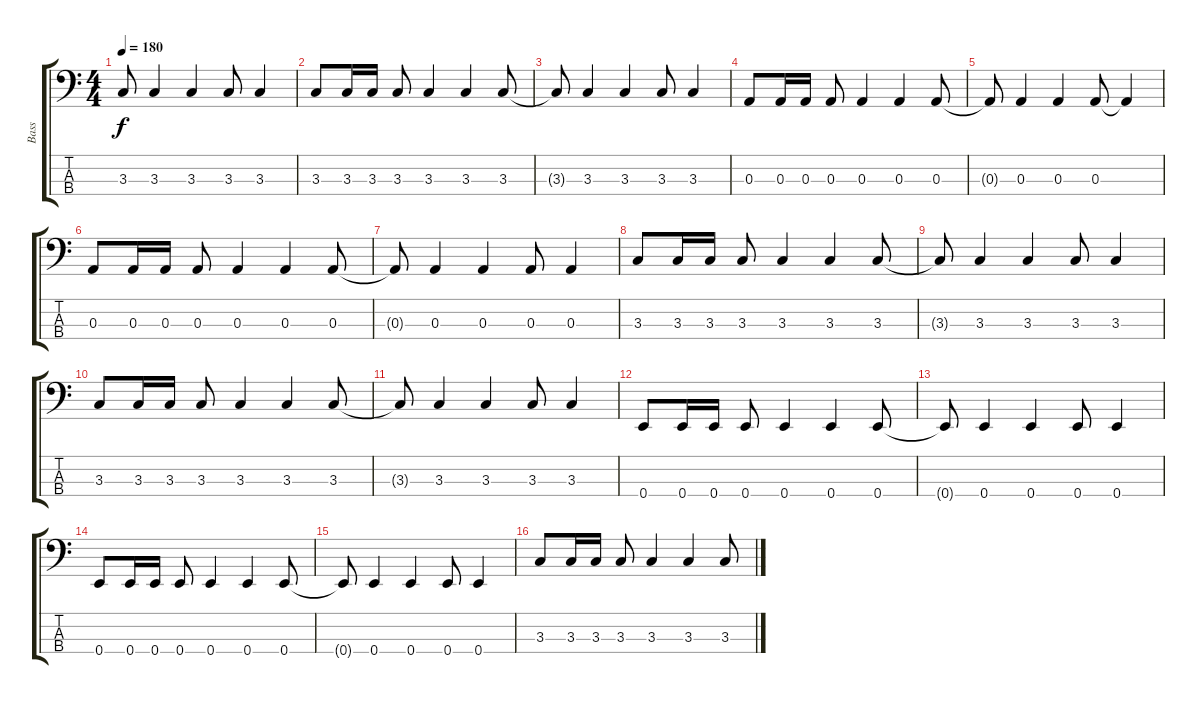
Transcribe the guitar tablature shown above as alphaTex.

\track ("Bass" "Bass") {instrument electricbassfinger}
\staff {score tabs}
\tuning (G2 D2 A1 E1) {hide}
\ts (4 4)
\tempo 180
\clef f4
\ks c
3.3{t}.8{dy f} 3.3.4 3.3.4 3.3.8 3.3.4 |
3.3.8 3.3.16 3.3.16 3.3.8 3.3.4 3.3.4 3.3.8 |
3.3{t}.8 3.3.4 3.3.4 3.3.8 3.3.4 |
0.3.8 0.3.16 0.3.16 0.3.8 0.3.4 0.3.4 0.3.8 |
0.3{t}.8 0.3.4 0.3.4 0.3.8 0.3{t}.4 |
0.3.8 0.3.16 0.3.16 0.3.8 0.3.4 0.3.4 0.3.8 |
0.3{t}.8 0.3.4 0.3.4 0.3.8 0.3.4 |
3.3.8 3.3.16 3.3.16 3.3.8 3.3.4 3.3.4 3.3.8 |
3.3{t}.8 3.3.4 3.3.4 3.3.8 3.3.4 |
3.3.8 3.3.16 3.3.16 3.3.8 3.3.4 3.3.4 3.3.8 |
3.3{t}.8 3.3.4 3.3.4 3.3.8 3.3.4 |
0.4.8 0.4.16 0.4.16 0.4.8 0.4.4 0.4.4 0.4.8 |
0.4{t}.8 0.4.4 0.4.4 0.4.8 0.4.4 |
0.4.8 0.4.16 0.4.16 0.4.8 0.4.4 0.4.4 0.4.8 |
0.4{t}.8 0.4.4 0.4.4 0.4.8 0.4.4 |
3.3.8 3.3.16 3.3.16 3.3.8 3.3.4 3.3.4 3.3.8
